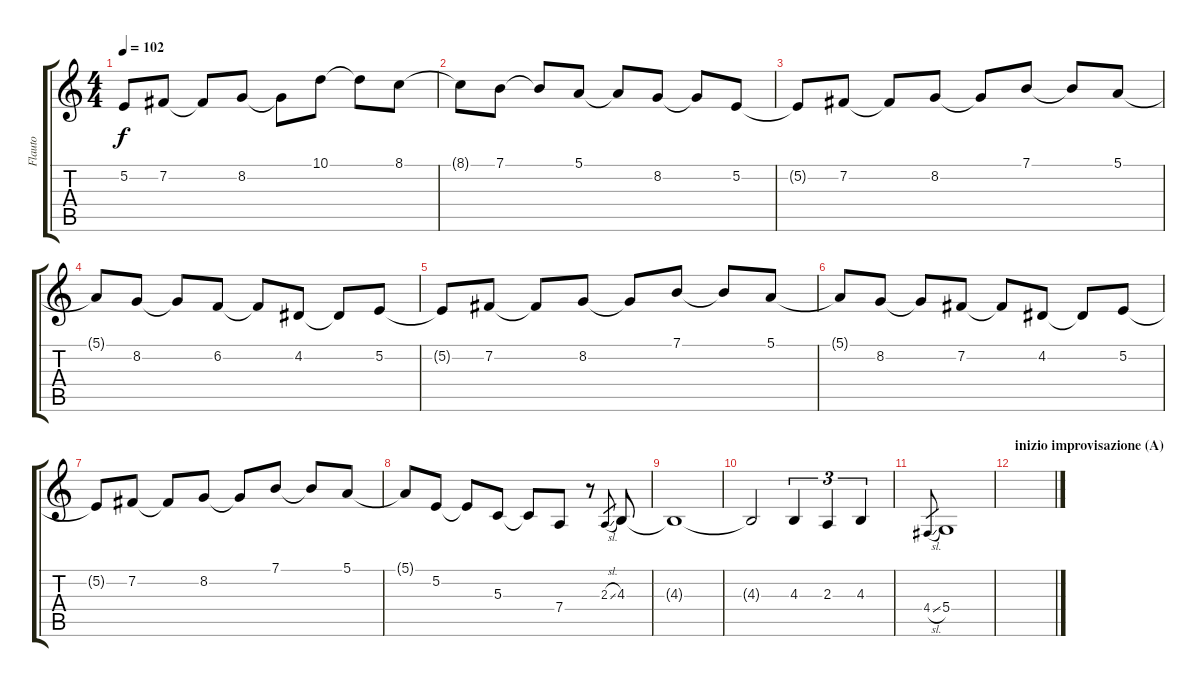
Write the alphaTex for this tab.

\track ("Flauto" "Flauto") {instrument flute}
\staff {score tabs}
\tuning (E4 B3 G3 D3 A2 E2) {hide}
\ts (4 4)
\tempo 102
\clef g2
\ks c
5.2{t}.8{dy f} 7.2.8 7.2{t}.8 8.2.8 8.2{t}.8 10.1.8 10.1{t}.8 8.1.8 |
8.1{t}.8 7.1.8 7.1{t}.8 5.1.8 5.1{t}.8 8.2.8 8.2{t}.8 5.2.8 |
5.2{t}.8 7.2.8 7.2{t}.8 8.2.8 8.2{t}.8 7.1.8 7.1{t}.8 5.1.8 |
5.1{t}.8 8.2.8 8.2{t}.8 6.2.8 6.2{t}.8 4.2.8 4.2{t}.8 5.2.8 |
5.2{t}.8 7.2.8 7.2{t}.8 8.2.8 8.2{t}.8 7.1.8 7.1{t}.8 5.1.8 |
5.1{t}.8 8.2.8 8.2{t}.8 7.2.8 7.2{t}.8 4.2.8 4.2{t}.8 5.2.8 |
5.2{t}.8 7.2.8 7.2{t}.8 8.2.8 8.2{t}.8 7.1.8 7.1{t}.8 5.1.8 |
5.1{t}.8 5.2.8 5.2{t}.8 5.3.8 5.3{t}.8 7.4.8 r.8 2.3{sl}.8{gr} 4.3.8 |
4.3{t}.1 |
4.3{t}.2 4.3.4{tu (3 2)} 2.3.4{tu (3 2)} 4.3.4{tu (3 2)} |
4.4{sl}.8{gr} 5.4.1 |
\section ("" "inizio improvisazione (A)")
